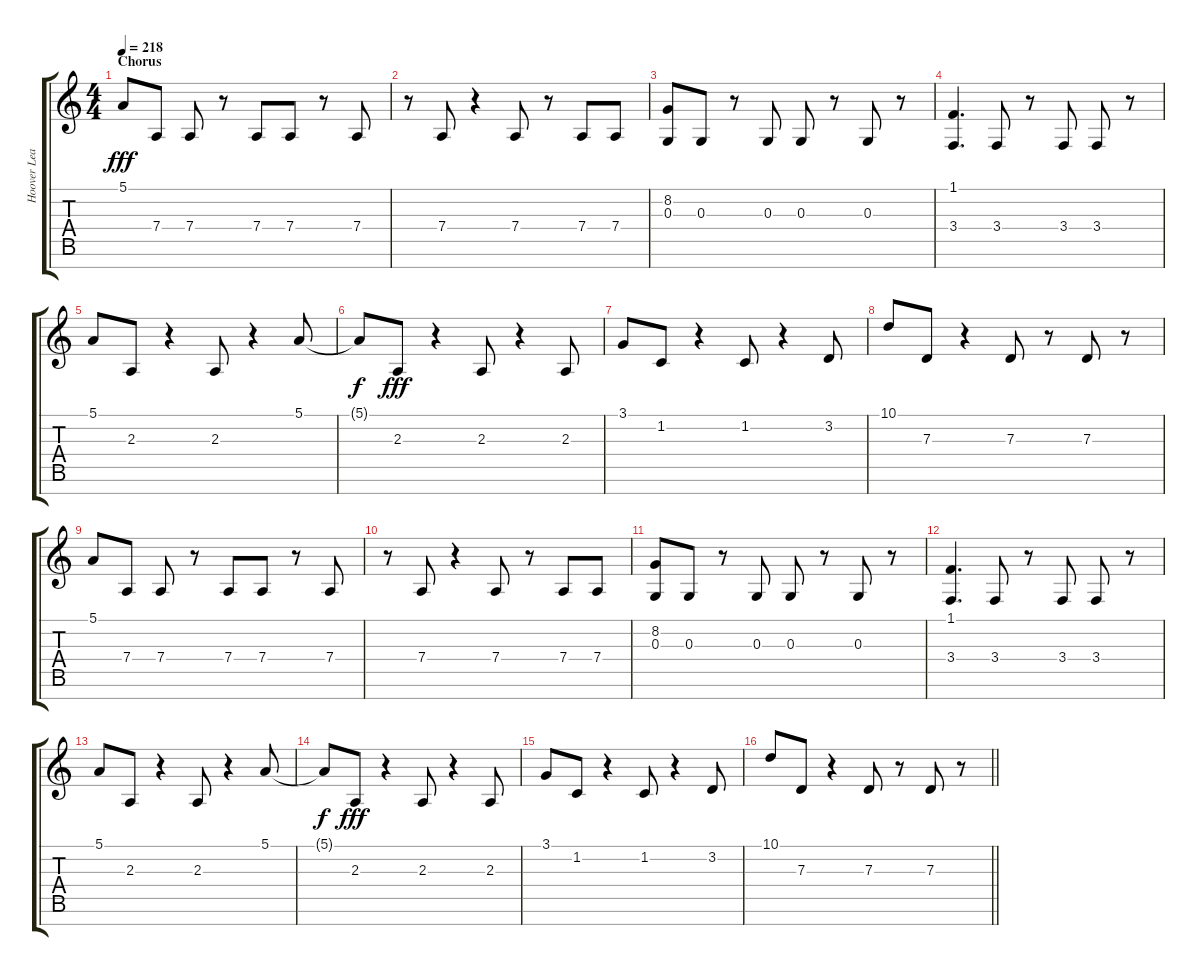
\track ("Hoover Lead" "Hoover Lea") {instrument lead2sawtooth}
\staff {score tabs}
\tuning (E4 B3 G3 D3 A2 E2 B1) {hide}
\ts (4 4)
\section ("" "Chorus")
\tempo 218
\clef g2
\ks c
5.1.8{dy fff} 7.4.8 7.4.8 r.8 7.4.8 7.4.8 r.8 7.4.8 |
r.8 7.4.8 r.4 7.4.8 r.8 7.4.8 7.4.8 |
(8.2 0.3).8 0.3.8 r.8 0.3.8 0.3.8 r.8 0.3.8 r.8 |
(1.1 3.4).4{d} 3.4.8 r.8 3.4.8 3.4.8 r.8 |
5.1.8 2.3.8 r.4 2.3.8 r.4 5.1.8 |
5.1{t}.8{dy f} 2.3.8{dy fff} r.4 2.3.8 r.4 2.3.8 |
3.1.8 1.2.8 r.4 1.2.8 r.4 3.2.8 |
10.1.8 7.3.8 r.4 7.3.8 r.8 7.3.8 r.8 |
5.1.8 7.4.8 7.4.8 r.8 7.4.8 7.4.8 r.8 7.4.8 |
r.8 7.4.8 r.4 7.4.8 r.8 7.4.8 7.4.8 |
(8.2 0.3).8 0.3.8 r.8 0.3.8 0.3.8 r.8 0.3.8 r.8 |
(1.1 3.4).4{d} 3.4.8 r.8 3.4.8 3.4.8 r.8 |
5.1.8 2.3.8 r.4 2.3.8 r.4 5.1.8 |
5.1{t}.8{dy f} 2.3.8{dy fff} r.4 2.3.8 r.4 2.3.8 |
3.1.8 1.2.8 r.4 1.2.8 r.4 3.2.8 |
\barLineRight lightlight
10.1.8 7.3.8 r.4 7.3.8 r.8 7.3.8 r.8
